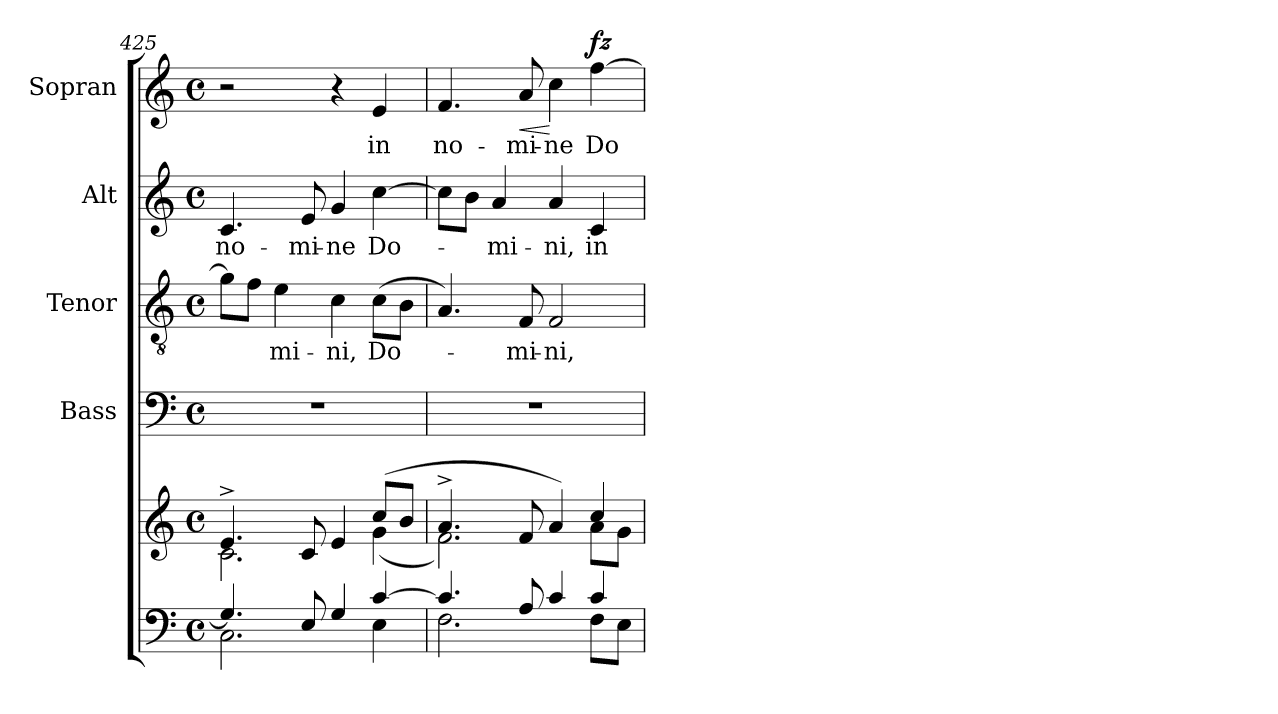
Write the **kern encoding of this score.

**kern	**kern	**kern	**kern	**text	**kern	**text	**kern	**text	**dynam
*part5	*part5	*part4	*part3	*part3	*part2	*part2	*part1	*part1	*part1
*staff6	*staff5	*staff4	*staff3	*staff3	*staff2	*staff2	*staff1	*staff1	*staff1
*	*	*I"Bass	*I"Tenor	*	*I"Alt	*	*I"Sopran	*	*
*	*	*I'B.	*I'T.	*	*I'A.	*	*I'S.	*	*
*clefF4	*clefG2	*clefF4	*clefGv2	*	*clefG2	*	*clefG2	*	*
*k[]	*k[]	*k[]	*k[]	*	*k[]	*	*k[]	*	*
*C:	*C:	*C:	*C:	*	*C:	*	*C:	*	*
*M4/4	*M4/4	*M4/4	*M4/4	*	*M4/4	*	*M4/4	*	*
*met(c)	*met(c)	*met(c)	*met(c)	*	*met(c)	*	*met(c)	*	*
=425	=425	=425	=425	=425	=425	=425	=425	=425	=425
*^	*^	*	*	*	*	*	*	*	*
!	!	!	!	!	!	!	!	!LO:LY:b	!	!	!
4.G/]	2.C\	4.e^>/	2.c\	1r	8g\L]	.	4.c/	no-	2r	.	.
.	.	.	.	.	8f\J	.	.	.	.	.	.
!	!	!	!	!	!	!LO:LY:b	!	!	!	!	!
.	.	.	.	.	4e\	-mi-	.	.	.	.	.
!	!	!	!	!	!	!	!	!LO:LY:b	!	!	!
8E/	.	8c/	.	.	.	.	8e/	-mi-	.	.	.
!	!	!	!	!	!	!LO:LY:b	!	!LO:LY:b	!	!	!
4G/	.	4e/	.	.	4c\	-ni,	4g/	-ne	4r	.	.
!	!	!	!	!	!	!LO:LY:b	!	!LO:LY:b	!	!LO:LY:b	!
[>4c/	4E\	(>8cc/L	(<4g\	.	(>8c\L	Do-	[4cc\	Do-	4e/	in	.
.	.	8b/J	.	.	8B\J	.	.	.	.	.	.
=426	=426	=426	=426	=426	=426	=426	=426	=426	=426	=426	=426
!	!	!	!	!	!	!	!	!	!	!LO:LY:b	!
4.c/]	2.F\	4.a^>/	2.f\)	1r	4.A/)	.	8cc\L]	.	4.f/	no-	.
.	.	.	.	.	.	.	8b\J	.	.	.	.
!	!	!	!	!	!	!	!	!LO:LY:b	!	!	!
.	.	.	.	.	.	.	4a/	-mi-	.	.	.
!	!	!	!	!	!	!LO:LY:b	!	!	!	!LO:LY:b	!LO:HP:b
8A/	.	8f/	.	.	8F/	-mi-	.	.	8a/	-mi-	<
!	!	!	!	!	!	!LO:LY:b	!	!LO:LY:b	!	!LO:LY:b	!
4c/	.	4a/)	.	.	2F/	-ni,	4a/	-ni,	4cc\	-ne	[
!	!	!	!	!	!	!	!	!LO:LY:b	!	!LO:LY:b	!LO:DY:a
4c/	8F\L	4cc/	8a\L	.	.	.	4c/	in	[4ff\	Do-	fz
.	8E\J	.	8g\J	.	.	.	.	.	.	.	.
*v	*v	*	*	*	*	*	*	*	*	*	*
*	*v	*v	*	*	*	*	*	*	*	*
=	=	=	=	=	=	=	=	=	=
*-	*-	*-	*-	*-	*-	*-	*-	*-	*-
